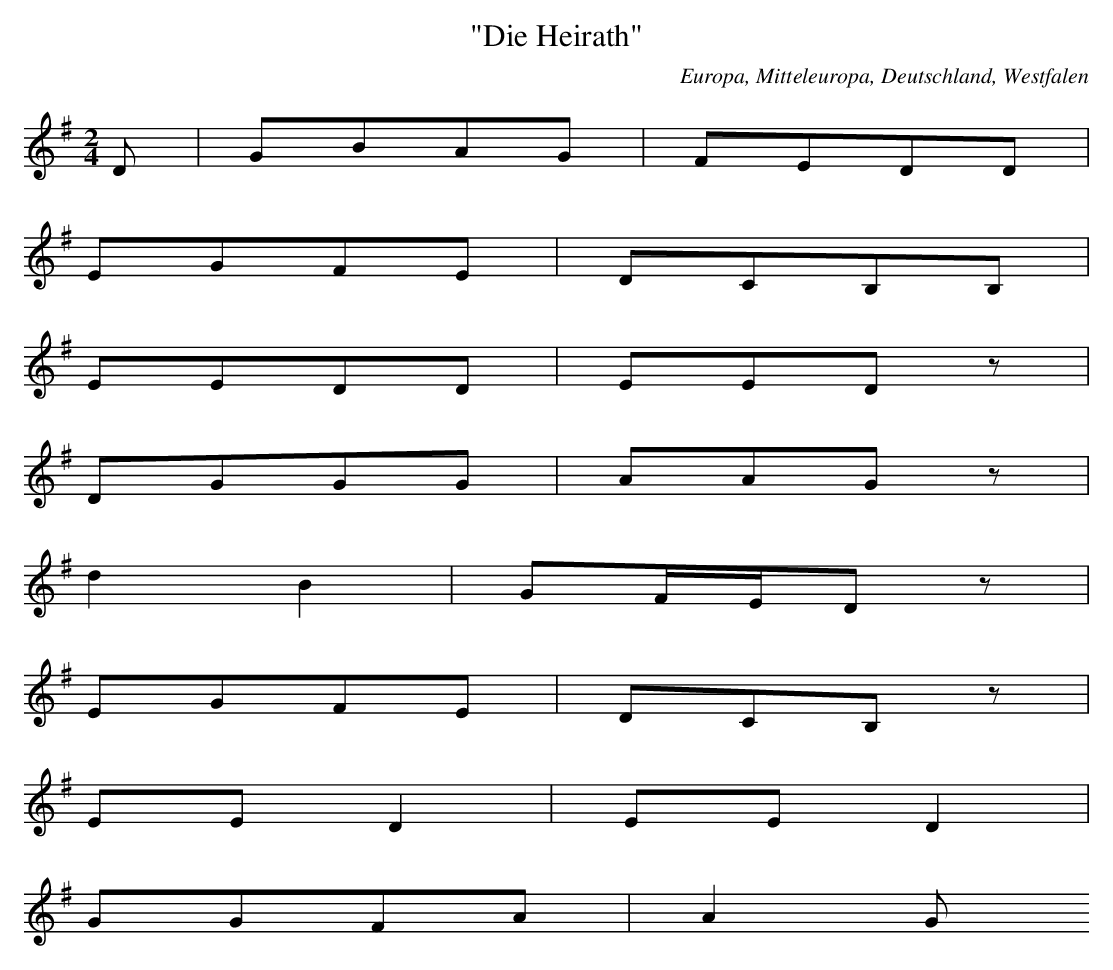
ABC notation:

X:1
T: "Die Heirath"
O: Europa, Mitteleuropa, Deutschland, Westfalen
M: 2/4
L: 1/16
K: G
D2 | G2B2A2G2 | F2E2D2D2 |
E2G2F2E2 | D2C2B,2B,2 |
E2E2D2D2 | E2E2D2z2 |
D2G2G2G2 | A2A2G2z2 |
d4B4 | G2FED2z2 |
E2G2F2E2 | D2C2B,2z2 |
E2E2D4 | E2E2D4 |
G2G2F2A2 | A4G2
